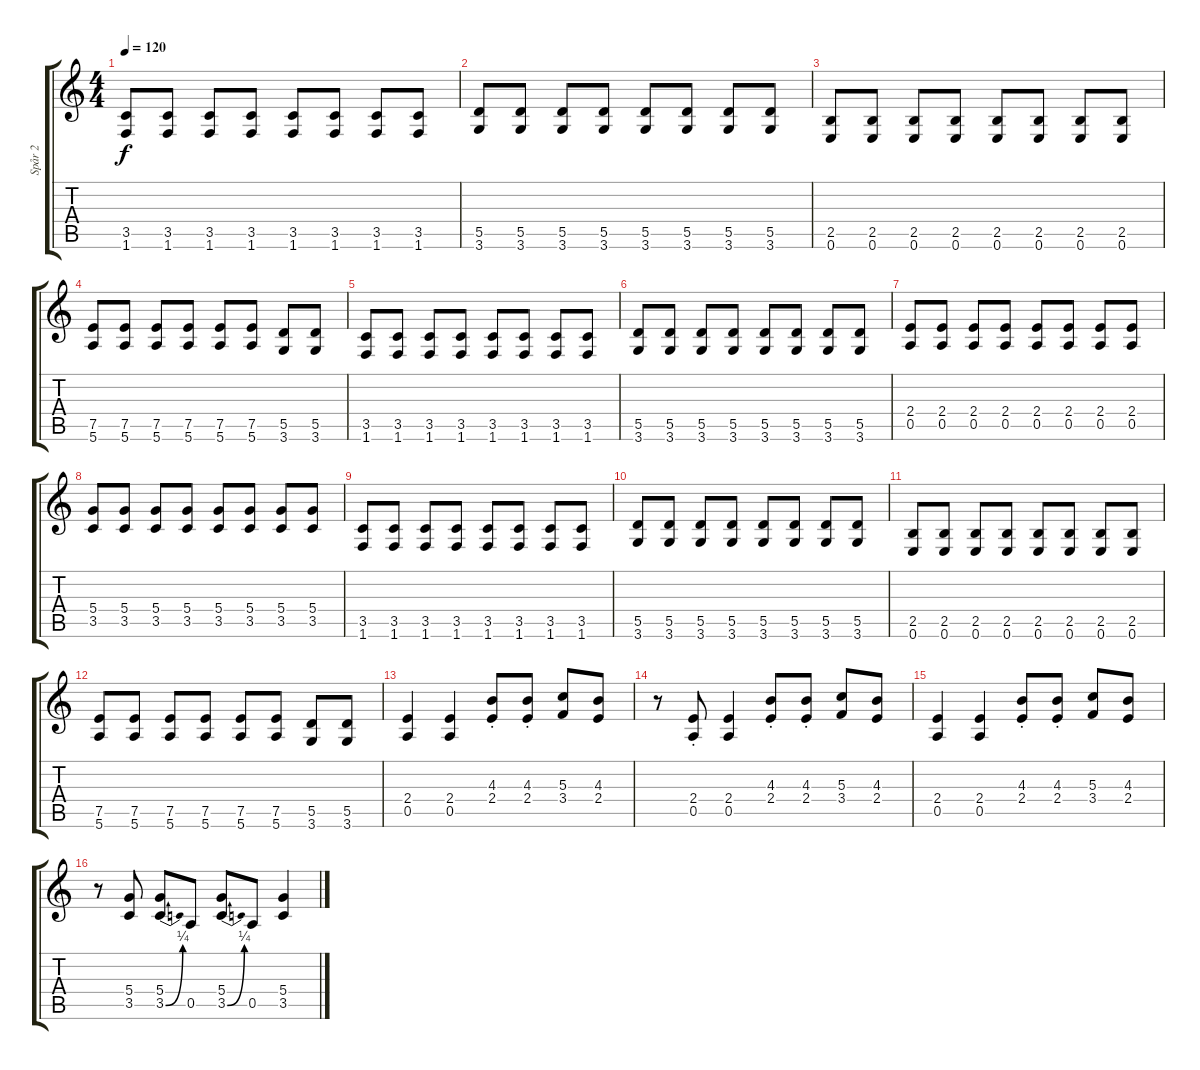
\track ("Spår 2" "Spår 2") {instrument overdrivenguitar}
\staff {score tabs}
\tuning (E4 B3 G3 D3 A2 E2) {hide}
\ts (4 4)
\tempo 120
\clef g2
\ks c
(3.5 1.6).8{dy f} (3.5 1.6).8 (3.5 1.6).8 (3.5 1.6).8 (3.5 1.6).8 (3.5 1.6).8 (3.5 1.6).8 (3.5 1.6).8 |
(5.5 3.6).8 (5.5 3.6).8 (5.5 3.6).8 (5.5 3.6).8 (5.5 3.6).8 (5.5 3.6).8 (5.5 3.6).8 (5.5 3.6).8 |
(2.5 0.6).8 (2.5 0.6).8 (2.5 0.6).8 (2.5 0.6).8 (2.5 0.6).8 (2.5 0.6).8 (2.5 0.6).8 (2.5 0.6).8 |
(7.5 5.6).8 (7.5 5.6).8 (7.5 5.6).8 (7.5 5.6).8 (7.5 5.6).8 (7.5 5.6).8 (5.5 3.6).8 (5.5 3.6).8 |
(3.5 1.6).8 (3.5 1.6).8 (3.5 1.6).8 (3.5 1.6).8 (3.5 1.6).8 (3.5 1.6).8 (3.5 1.6).8 (3.5 1.6).8 |
(5.5 3.6).8 (5.5 3.6).8 (5.5 3.6).8 (5.5 3.6).8 (5.5 3.6).8 (5.5 3.6).8 (5.5 3.6).8 (5.5 3.6).8 |
(2.4 0.5).8 (2.4 0.5).8 (2.4 0.5).8 (2.4 0.5).8 (2.4 0.5).8 (2.4 0.5).8 (2.4 0.5).8 (2.4 0.5).8 |
(5.4 3.5).8 (5.4 3.5).8 (5.4 3.5).8 (5.4 3.5).8 (5.4 3.5).8 (5.4 3.5).8 (5.4 3.5).8 (5.4 3.5).8 |
(3.5 1.6).8 (3.5 1.6).8 (3.5 1.6).8 (3.5 1.6).8 (3.5 1.6).8 (3.5 1.6).8 (3.5 1.6).8 (3.5 1.6).8 |
(5.5 3.6).8 (5.5 3.6).8 (5.5 3.6).8 (5.5 3.6).8 (5.5 3.6).8 (5.5 3.6).8 (5.5 3.6).8 (5.5 3.6).8 |
(2.5 0.6).8 (2.5 0.6).8 (2.5 0.6).8 (2.5 0.6).8 (2.5 0.6).8 (2.5 0.6).8 (2.5 0.6).8 (2.5 0.6).8 |
(7.5 5.6).8 (7.5 5.6).8 (7.5 5.6).8 (7.5 5.6).8 (7.5 5.6).8 (7.5 5.6).8 (5.5 3.6).8 (5.5 3.6).8 |
(2.4 0.5).4 (2.4 0.5).4 (4.3{st} 2.4{st}).8 (4.3{st} 2.4{st}).8 (5.3 3.4).8 (4.3 2.4).8 |
r.8 (2.4{st} 0.5{st}).8 (2.4 0.5).4 (4.3{st} 2.4{st}).8 (4.3{st} 2.4{st}).8 (5.3 3.4).8 (4.3 2.4).8 |
(2.4 0.5).4 (2.4 0.5).4 (4.3{st} 2.4{st}).8 (4.3{st} 2.4{st}).8 (5.3 3.4).8 (4.3 2.4).8 |
r.8 (5.4 3.5).8 (5.4 3.5{be (bend 0 0 60 1)}).8 0.5.8 (5.4 3.5{be (bend 0 0 60 1)}).8 0.5.8 (5.4 3.5).4
